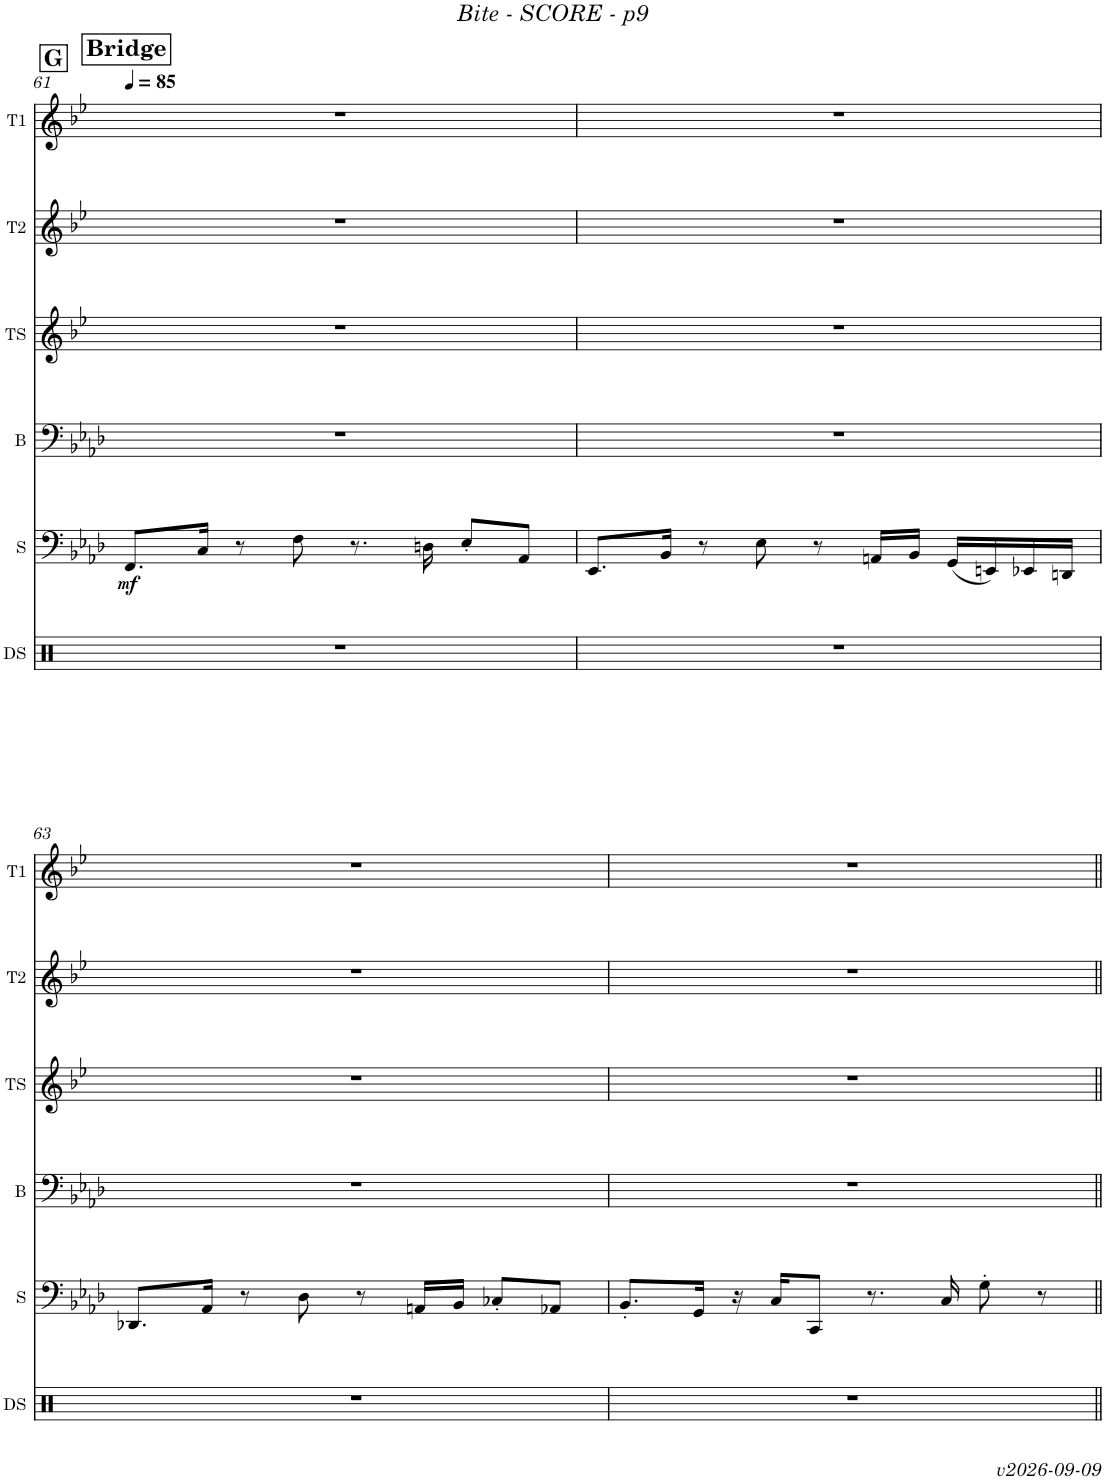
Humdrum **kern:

**kern	**kern	**dynam	**kern	**kern	**kern	**kern
*part6	*part5	*part5	*part4	*part3	*part2	*part1
*staff6	*staff5	*staff5	*staff4	*staff3	*staff2	*staff1
*I"Drumset	*I"Sousa	*	*I"Trombone	*I"Tenor Sax	*I"Trumpet 2	*I"Trumpet 1
*I'DS	*I'S	*	*	*I'TS	*I'T2	*I'T1
!!LO:PB:g=z
*clefX	*clefF4	*	*clefF4	*clefG2	*clefG2	*clefG2
*	*	*	*	*Trd8c14	*Trd1c2	*Trd1c2
*k[]	*k[b-e-a-d-]	*	*k[b-e-a-d-]	*k[b-e-]	*k[b-e-]	*k[b-e-]
*M4/4	*M4/4	*	*M4/4	*M4/4	*M4/4	*M4/4
*MM85	*MM85	*	*MM85	*MM85	*MM85	*MM85
!!LO:REH:place=s1:a:B:fs=14:t=Bridge
!!LO:REH:place=s1:a:B:rj:fs=14:t=G
=61	=61	=61	=61	=61	=61	=61
!	!	!LO:DY:b	!	!	!	!
1r	8.FF/L	mf	1r	1r	1r	1r
.	16C/Jk	.	.	.	.	.
.	8r	.	.	.	.	.
.	8F\	.	.	.	.	.
.	8.r	.	.	.	.	.
.	16Dn\	.	.	.	.	.
.	8E-'/L	.	.	.	.	.
.	8AA-/J	.	.	.	.	.
=62	=62	=62	=62	=62	=62	=62
1r	8.EE-/L	.	1r	1r	1r	1r
.	16BB-/Jk	.	.	.	.	.
.	8r	.	.	.	.	.
.	8E-\	.	.	.	.	.
.	8r	.	.	.	.	.
.	16AAn/LL	.	.	.	.	.
.	16BB-/JJ	.	.	.	.	.
.	(16GG/LL	.	.	.	.	.
.	16EEn/)	.	.	.	.	.
.	16EE-X/	.	.	.	.	.
.	16DDn/JJ	.	.	.	.	.
!!LO:LB:g=z
=63	=63	=63	=63	=63	=63	=63
1r	8.DD-X/L	.	1r	1r	1r	1r
.	16AA-/Jk	.	.	.	.	.
.	8r	.	.	.	.	.
.	8D-\	.	.	.	.	.
.	8r	.	.	.	.	.
.	16AAn/LL	.	.	.	.	.
.	16BB-/JJ	.	.	.	.	.
.	8C-X'/L	.	.	.	.	.
.	8AA-X/J	.	.	.	.	.
=64	=64	=64	=64	=64	=64	=64
1r	8.BB-'/L	.	1r	1r	1r	1r
.	16GG/Jk	.	.	.	.	.
.	16r	.	.	.	.	.
.	16C/KL	.	.	.	.	.
.	8CC/J	.	.	.	.	.
.	8.r	.	.	.	.	.
.	16C/	.	.	.	.	.
.	8G'\	.	.	.	.	.
.	8r	.	.	.	.	.
=||	=||	=||	=||	=||	=||	=||
*-	*-	*-	*-	*-	*-	*-
